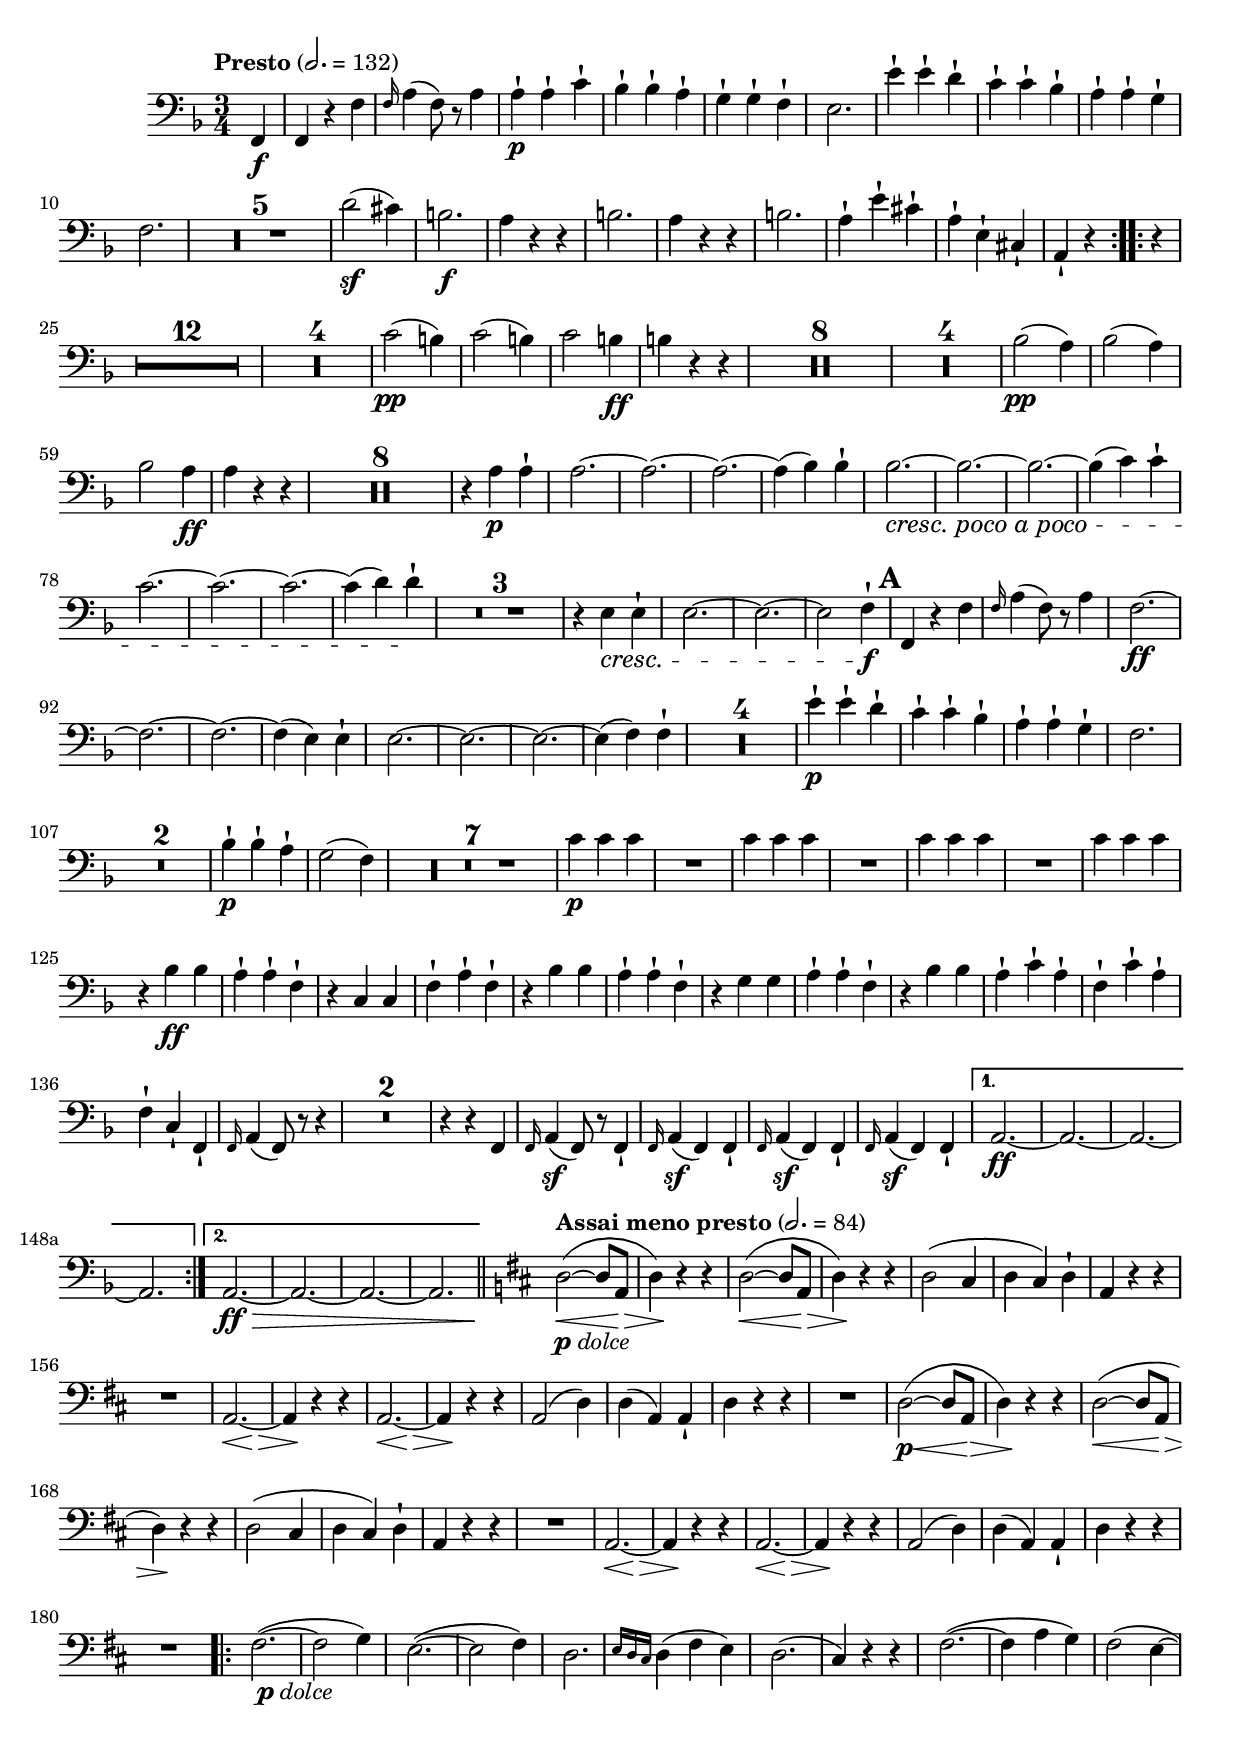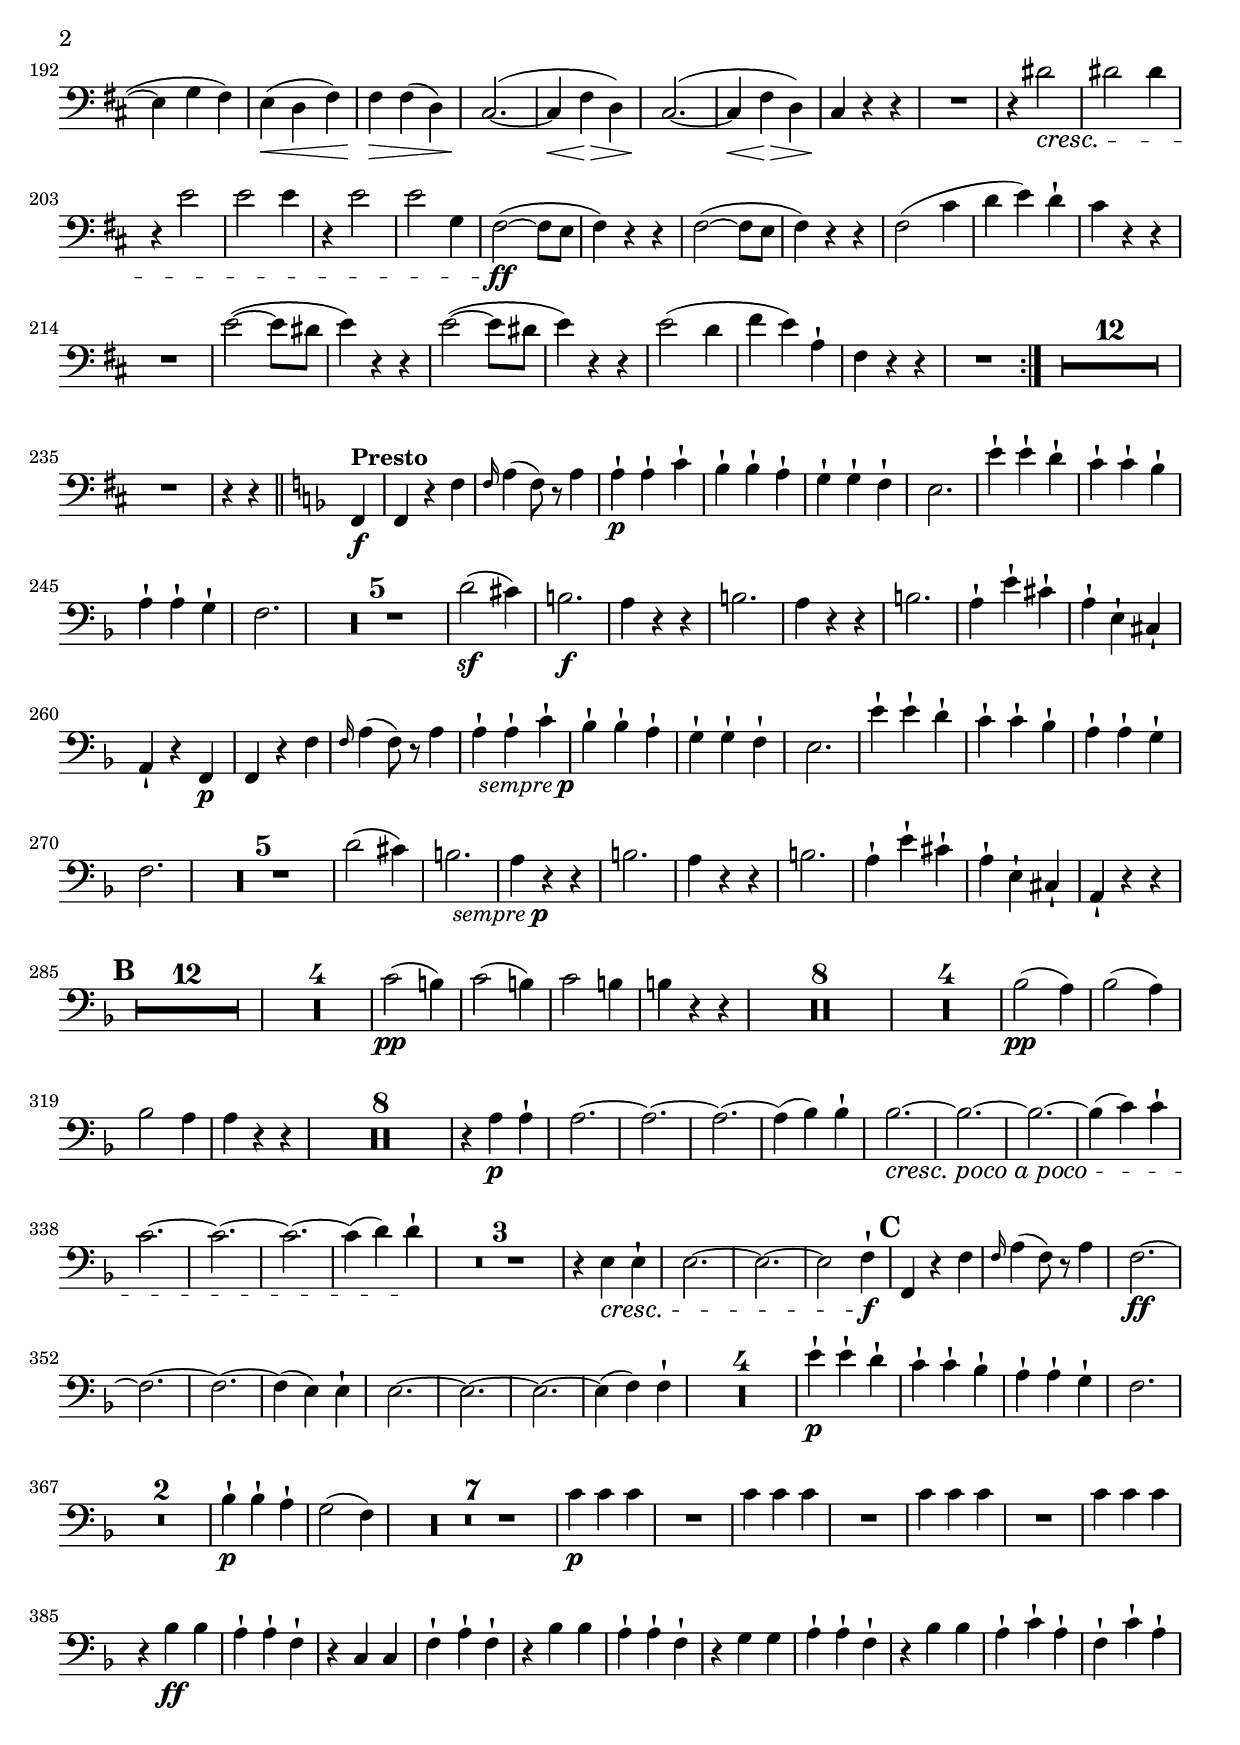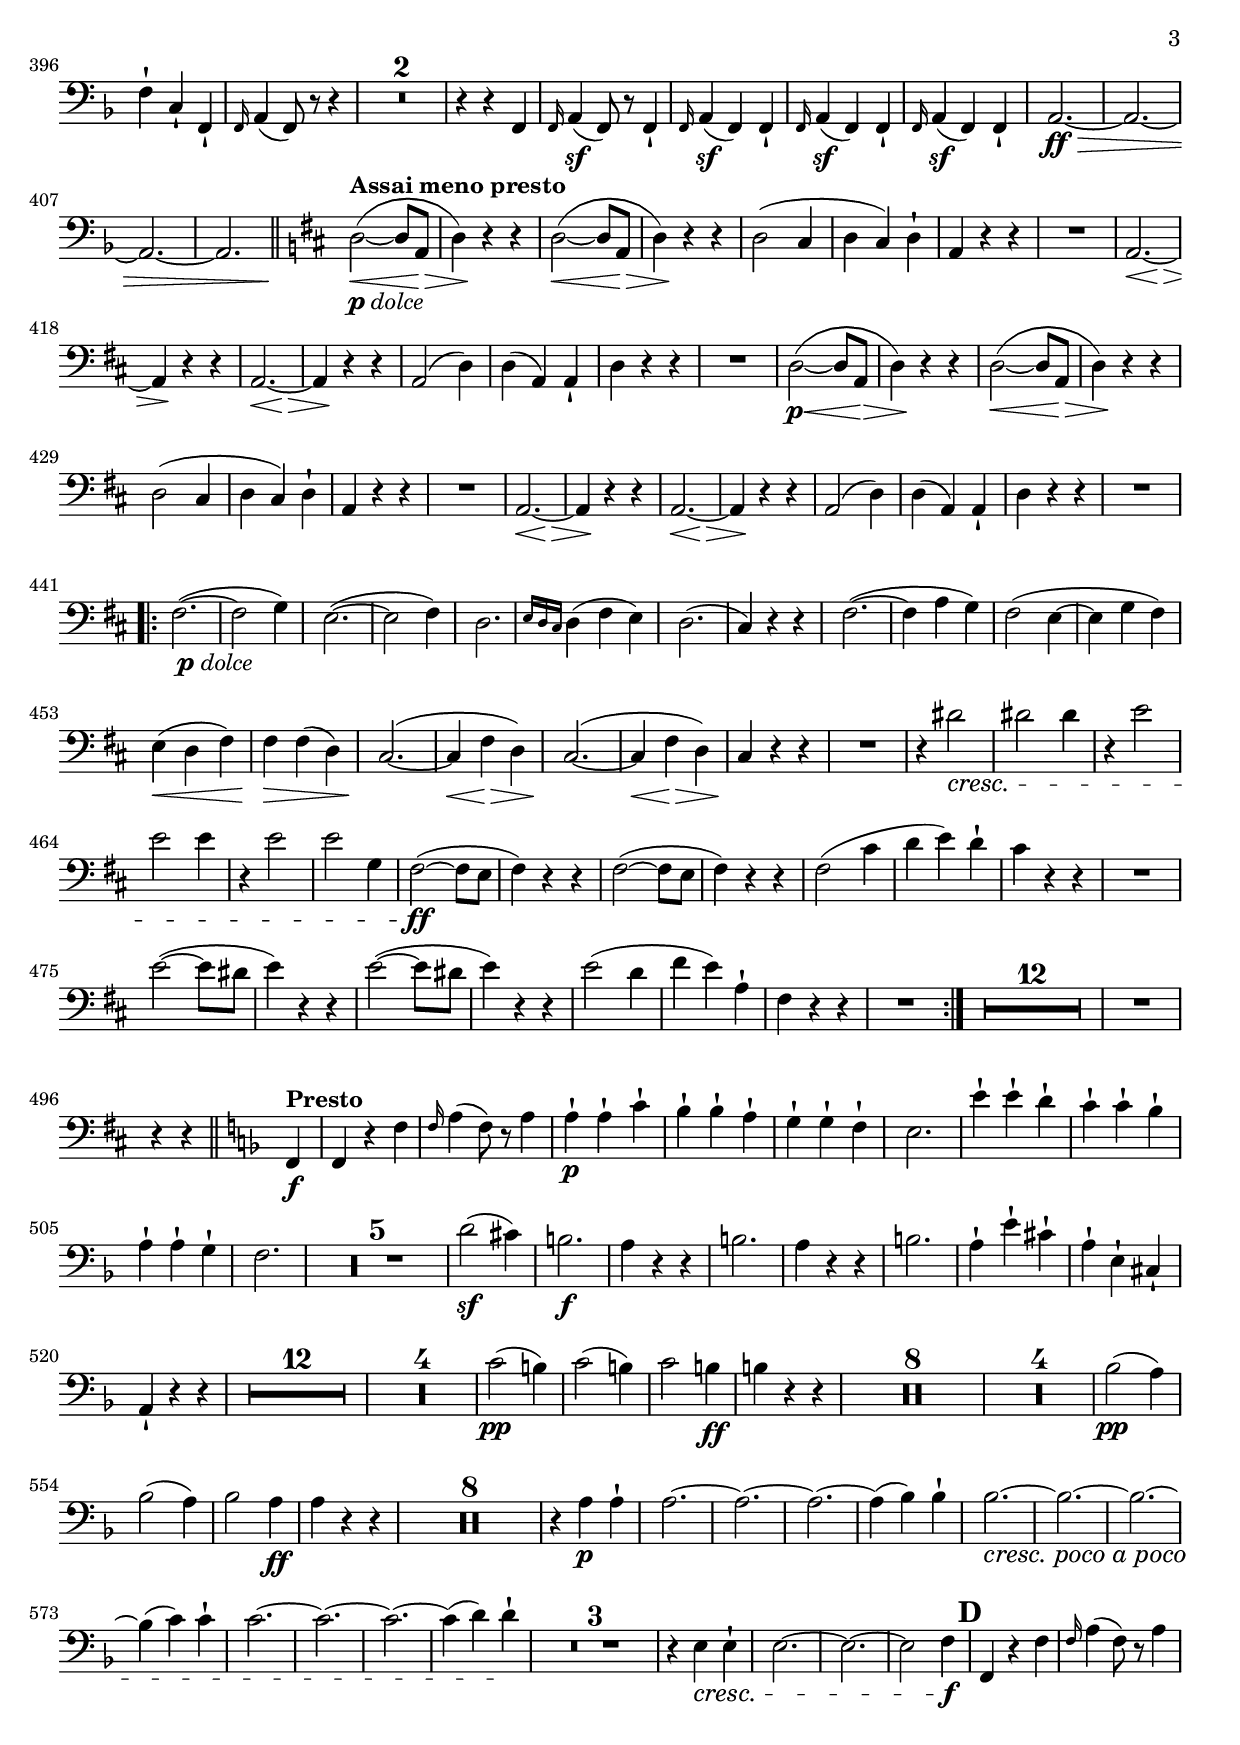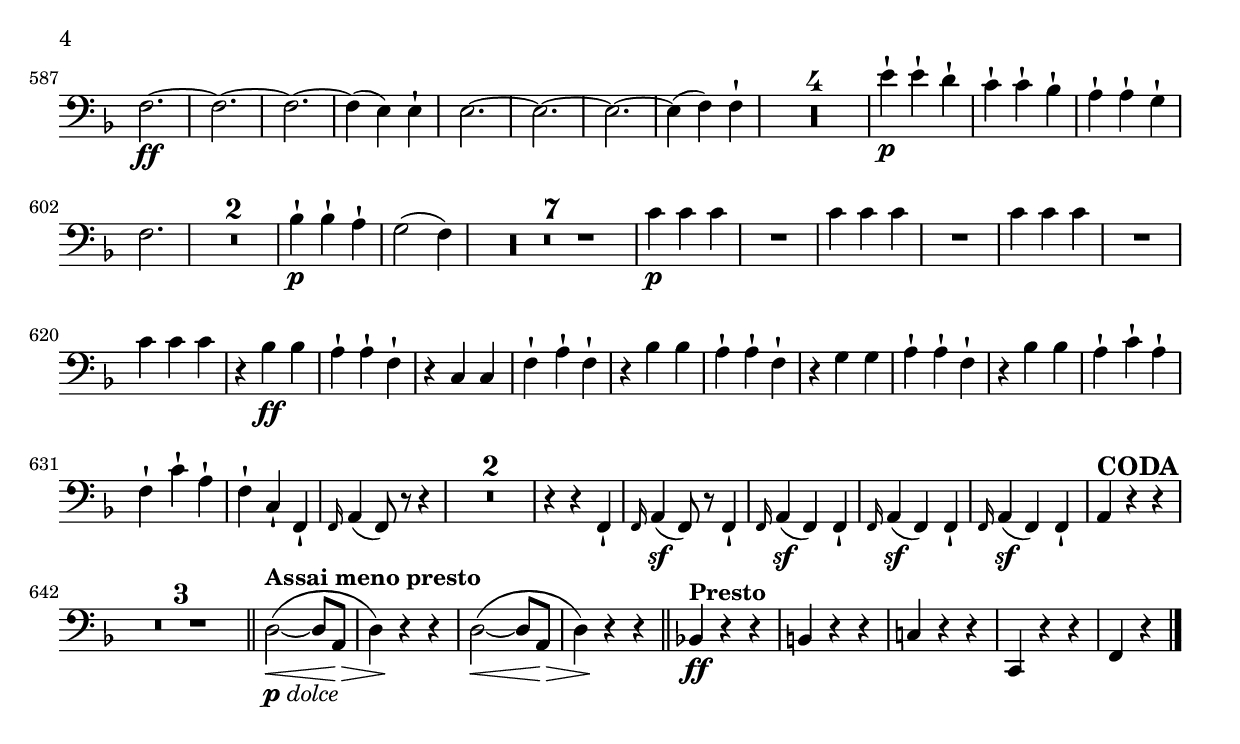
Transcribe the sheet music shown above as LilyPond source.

\version "2.24.3"

\version "2.24.3"

\include "../definitions.ly"

voicebeethovenHxmouvementDxbassonCxmd = \absolute {
\include "../parametres.ly"
\clef bass \time 3/4 \key f \major \tempo "Presto" 2.=132
 \repeat volta 2 {
 \partial 4 f,4 \f  |
 f,4 r4 f4  |
 \grace{f16} a4( f8) r8 a4  |
 a4-! \p a4-! c'4-!  |
 bes4-! bes4-! a4-!  |
 g4-! g4-! f4-!  |
 e2.  |
 e'4-! e'4-! d'4-!  |
 c'4-! c'4-! bes4-!  |
 a4-! a4-! g4-!  |
 f2.  |
 R2.*5  |
 d'2( \sf cis'4)  |
 b2. \f  |
 a4 r4 r4  |
 b2.  |
 a4 r4 r4  |
 b2.  |
 a4-! e'4-! cis'4-!  |
 a4-! e4-! cis4-!  |
 a,4-! r4
 } \repeat volta 2 {
 r4  |
 R2.*12  |
 R2.*4  |
 c'2( \pp b4)  |
 c'2( b4)  |
 c'2 b4 \ff  |
 b4 r4 r4  |
 R2.*8  |
 R2.*4  |
 bes2( \pp a4)  |
 bes2( a4)  |
 bes2 a4 \ff  |
 a4 r4 r4  |
 R2.*8  |
 r4 a4 \p a4-!  |  % TODO : pas de point sur mon édition
 a2.~  |
 a2.~  |
 a2.~  |
 a4( bes4) bes4-!  |
 bes2.~ \crescpoco  |
 bes2.~  |
 bes2.~  |
 bes4( c'4) c'4-!  |
 c'2.~  |
 c'2.~  |
 c'2.~  |
 c'4( d'4) d'4-! \!  |
 R2.*3  |
 r4 e4 \cresc e4-!  |
 e2.~  |
 e2.~  |
 e2 f4-! \f  |
 \mark\default \barNumberCheck 89
 f,4 r4 f4  |
 \grace{f16} a4( f8) r8 a4  |
 f2.~ \ff  |
 f2.~  |
 f2.~  |
 f4( e4) e4-!  |
 e2.~  |
 e2.~  |
 e2.~  |
 e4( f4) f4-!  |
 R2.*4  |
 e'4-! \p e'4-! d'4-!  |
 c'4-! c'4-! bes4-!  |
 a4-! a4-! g4-!  |
 f2.  |
 R2.*2  |
 bes4-! \p bes4-! a4-!  |
 g2( f4)  |
 R2.*7  |
 c'4 \p c'4 c'4  |
 R2.  |
 c'4 c'4 c'4  |
 R2.  |
 c'4 c'4 c'4  |
 R2.  |
 c'4 c'4 c'4  |
 r4 bes4 \ff bes4  |
 a4-! a4-! f4-!  |
 r4 c4 c4  |
 f4-! a4-! f4-!  |
 r4 bes4 bes4  |
 a4-! a4-! f4-!  |
 r4 g4 g4  |
 a4-! a4-! f4-!  |
 r4 bes4 bes4  |
 a4-! c'4-! a4-!  |
 f4-! c'4-! a4-!  |
 f4-! c4-! f,4-!  |
 \grace{f,16} a,4( f,8) r8 r4  |
 R2.*2  |
 r4 r4 f,4  |
 \grace{f,16} a,4( \sf f,8) r8 f,4-!  |
 \grace{f,16} a,4( \sf f,4) f,4-!  |
 \grace{f,16} a,4( \sf f,4) f,4-!  |
 \grace{f,16} a,4( \sf f,4) f,4-!  |
 \alternative{{
 a,2.~ \ff  |
 a,2.~  |
 a,2.~  |
 a,2.  |}{
 a,2.~ \ff \>  |
 a,2.~  |
 a,2.~  |
 a,2.  |}}} \section
 \key d \major \tempo "Assai meno presto" 2.=84
 d2(~ _\markup{\dynamic "p" \italic "dolce"} \<  d8 a,8 \>  |
 \after 8 \! d4) r4 r4  |
 d2(~ \< d8 a,8 \>  |
 \after 8 \!d4) r4 r4  |
 d2( cis4  |
 d4 cis4) d4-!  |
 a,4 r4 r4  |
 R2.  |
 <>\< \after 2 \> a,2.~  |
 \after 8 \! a,4 r4 r4  |
 <>\< \after 2 \> a,2.~  |
 \after 8 \! a,4 r4 r4  |
 a,2( d4)  |
 d4( a,4) a,4-!  |
 d4 r4 r4  |
 R2.  |
 \once\override Hairpin.bound-padding = #0.1 % p< moins moche.
 d2(~ \p \< d8 a,8 \>  |
 \after 8 \! d4) r4 r4  |
 d2(~ \< d8 a,8 \>  |
 \after 8 \! d4) r4 r4  |
 d2( cis4  |
 d4 cis4) d4-!  |
 a,4 r4 r4  |
 R2.  |
 <>\< \after 2 \> a,2.~  |
 \after 8 \! a,4 r4 r4  |
 <>\< \after 2 \> a,2.~  |
 \after 8 \! a,4 r4 r4  |
 a,2( d4)  |
 d4( a,4) a,4-!  |
 d4 r4 r4  |
 R2.  |
 \repeat volta 2 {
 fis2.(~ \pdolce  |
 fis2 g4)  |
 e2.(~  |
 e2 fis4)  |
 d2.  |
 \grace{e16 d cis} d4( fis4 e4)  |
 d2.(  |
 cis4) r4 r4  |
 fis2.(~  |
 fis4 a4 g4)  |
 fis2( e4~  |
 e4 g4 fis4)  |
 e4( \< d4 fis4)  |
 fis4 \> fis4( d4)  |
 cis2.(~ \!  |
 cis4 \< fis4 \> d4) |
 cis2.(~ \!   |
 cis4 \< fis4 \> d4)  |
 cis4 \! r4 r4  |
 R2.  |
 r4 dis'2 \cresc  |
 dis'2 dis'4  |
 r4 e'2  |
 e'2 e'4  |
 r4 e'2  |
 e'2 g4  |
 fis2(~ \ff fis8 e8  |
 fis4) r4 r4  |
 fis2(~ fis8 e8  |
 fis4) r4 r4  |
 fis2( cis'4  |
 d'4 e'4) d'4-!  |
 cis'4 r4 r4  |
 R2.  |
 e'2(~ e'8 dis'8  |
 e'4) r4 r4  |
 e'2(~ e'8 dis'8  |
 e'4) r4 r4  |
 e'2( d'4  |
 fis'4 e'4) a4-!  |
 fis4 r4 r4  |
 R2.  |
 }
 R2.*12  |
 R2.  |
 r4 r4 \section
 \key f \major \tempo "Presto"
 f,4 \f  |
 f,4 r4 f4  |
 \grace{f16} a4( f8) r8 a4  |
 a4-! \p a4-! c'4-!  |
 bes4-! bes4-! a4-!  |
 g4-! g4-! f4-!  |
 e2.  |
 e'4-! e'4-! d'4-!  |
 c'4-! c'4-! bes4-!  |
 a4-! a4-! g4-!  |
 f2.  |
 R2.*5  |
 d'2( \sf cis'4)  |
 b2. \f  |
 a4 r4 r4  |
 b2.  |
 a4 r4 r4  |
 b2.  |
 a4-! e'4-! cis'4-!  |
 a4-! e4-! cis4-!  |
 a,4-! r4 f,4 \p  |
 f,4 r4 f4  |
 \grace{f16} a4( f8) r8 a4  |
 a4-! \semprep a4-! c'4-!  |
 bes4-! bes4-! a4-!  |
 g4-! g4-! f4-!  |
 e2.  |
 e'4-! e'4-! d'4-!  |
 c'4-! c'4-! bes4-!  |
 a4-! a4-! g4-!  |
 f2.  |
 R2.*5  |
 d'2( cis'4)  |
 b2. \semprep  |
 a4 r4 r4  |
 b2.  |
 a4 r4 r4  |
 b2.  |
 a4-! e'4-! cis'4-!  |
 a4-! e4-! cis4-!  |
 a,4-! r4 r4  |
 \mark\default \barNumberCheck 285
 R2.*12  |
 R2.*4  |
 c'2( \pp b4)  |
 c'2( b4)  |
 c'2 b4  |
 b4 r4 r4  |
 R2.*8  |
 R2.*4  |
 bes2( \pp a4)  |
 bes2( a4)  |
 bes2 a4  |
 a4 r4 r4  |
 R2.*8  |
 r4 a4 \p a4-!  |  % TODO: vérifier partition
 a2.~  |
 a2.~  |
 a2.~  |
 a4( bes4) bes4-!  |
 bes2.~ \crescpoco  |
 bes2.~  |
 bes2.~  |
 bes4( c'4) c'4-!  |
 c'2.~  |
 c'2.~  |
 c'2.~  |
 c'4( d'4) d'4-! \!  |
 R2.*3  |
 r4 e4 \cresc e4-!  |
 e2.~  |
 e2.~  |
 e2 f4-! \f  |
 \mark\default \barNumberCheck 349
 f,4 r4 f4  |
 \grace{f16} a4( f8) r8 a4  |
 f2.~ \ff  |
 f2.~  |
 f2.~  |
 f4( e4) e4-!  |
 e2.~  |
 e2.~  |
 e2.~  |
 e4( f4) f4-!  |
 R2.*4  |
 e'4-! \p e'4-! d'4-!  |
 c'4-! c'4-! bes4-!  |
 a4-! a4-! g4-!  |
 f2.  |
 R2.*2  |
 bes4-! \p bes4-! a4-!  |
 g2( f4)  |
 R2.*7  |
 c'4 \p c'4 c'4  |
 R2.  |
 c'4 c'4 c'4  |
 R2.  |
 c'4 c'4 c'4  |
 R2.  |
 c'4 c'4 c'4  |
 r4 bes4 \ff bes4  |
 a4-! a4-! f4-!  |
 r4 c4 c4  |
 f4-! a4-! f4-!  |
 r4 bes4 bes4  |
 a4-! a4-! f4-!  |
 r4 g4 g4  |
 a4-! a4-! f4-!  |
 r4 bes4 bes4  |
 a4-! c'4-! a4-!  |
 f4-! c'4-! a4-!  |
 f4-! c4-! f,4-!  |
 \grace{f,16} a,4( f,8) r8 r4  |
 R2.*2  |
 r4 r4 f,4  |
 \grace{f,16} a,4( \sf f,8) r8 f,4-!  |
 \grace{f,16} a,4( \sf f,4) f,4-!  |
 \grace{f,16} a,4( \sf f,4) f,4-!  |
 \grace{f,16} a,4( \sf f,4) f,4-!  |
 a,2.~ \ff \>  |
 a,2.~  |
 a,2.~  |
 a,2.  | \section
 \key d \major \tempo "Assai meno presto"
 d2(~ _\markup{\dynamic "p" \italic "dolce"} \<  d8 a,8 \>  |
 \after 8 \! d4) r4 r4  |
 d2(~ \<  d8 a,8 \>  |
 \after 8 \! d4) r4 r4  |
 d2( cis4  |
 d4 cis4) d4-!  |
 a,4 r4 r4  |
 R2.  |
 <>\< \after 2 \> a,2.~  |
 \after 8 \! a,4 r4 r4  |
 <>\< \after 2 \> a,2.~  |
 \after 8 \! a,4 r4 r4  |
 a,2( d4)  |
 d4( a,4) a,4-!  |
 d4 r4 r4  |
 R2.  |
 \once\override Hairpin.bound-padding = #0.1 % p< moins moche.
 d2(~ \p \< d8 a,8 \>  |
 \after 8 \! d4) r4 r4  |
 d2(~ \<  d8 a,8 \>  |
 \after 8 \! d4) r4 r4  |
 d2( cis4  |
 d4 cis4) d4-!  |
 a,4 r4 r4  |
 R2.  |
 <>\< \after 2 \> a,2.~  |
 \after 8 \! a,4 r4 r4  |
 <>\< \after 2 \> a,2.~  |
 \after 8 \! a,4 r4 r4  |
 a,2( d4)  |
 d4( a,4) a,4-!  |
 d4 r4 r4  |
 R2.  |
 \repeat volta 2 {
 fis2.(~ \pdolce  |
 fis2 g4)  |
 e2.(~  |
 e2 fis4)  |
 d2.  |
 \grace{e16 d cis} d4( fis4 e4)  |
 d2.(  |
 cis4) r4 r4  |
 fis2.(~  |
 fis4 a4 g4)  |
 fis2( e4~  |
 e4 g4 fis4)  |
 e4( \< d4 fis4)  |
 fis4 \> fis4( d4)  |
 cis2.(~ \!  |
 cis4 \< fis4 \> d4)  |
 cis2.(~ \!  |
 cis4 \< fis4 \> d4)  |
 cis4 \! r4 r4  |
 R2.  |
 r4 dis'2 \cresc  |
 dis'2 dis'4  |
 r4 e'2  |
 e'2 e'4  |
 r4 e'2  |
 e'2 g4  |
 fis2(~ \ff fis8 e8  |
 fis4) r4 r4  |
 fis2(~ fis8 e8  |
 fis4) r4 r4  |
 fis2( cis'4  |
 d'4 e'4) d'4-!  |
 cis'4 r4 r4  |
 R2.  |
 e'2(~ e'8 dis'8  |
 e'4) r4 r4  |
 e'2(~ e'8 dis'8  |
 e'4) r4 r4  |
 e'2( d'4  |
 fis'4 e'4) a4-!  |
 fis4 r4 r4  |
 R2.  |
 }
 R2.*12  |
 R2.  |
 r4 r4  \section
 \key f \major \tempo "Presto"
 f,4 \f  |
 f,4 r4 f4  |
 \grace{f16} a4( f8) r8 a4  |
 a4-! \p a4-! c'4-!  |
 bes4-! bes4-! a4-!  |
 g4-! g4-! f4-!  |
 e2.  |
 e'4-! e'4-! d'4-!  |
 c'4-! c'4-! bes4-!  |
 a4-! a4-! g4-!  |
 f2.  |
 R2.*5  |
 d'2( \sf cis'4)  |
 b2. \f  |
 a4 r4 r4  |
 b2.  |
 a4 r4 r4  |
 b2.  |
 a4-! e'4-! cis'4-!  |
 a4-! e4-! cis4-!  |
 a,4-! r4 r4  |
 R2.*12  |
 R2.*4  |
 c'2( \pp b4)  |
 c'2( b4)  |
 c'2 b4 \ff  |
 b4 r4 r4  |
 R2.*8  |
 R2.*4  |
 bes2( \pp a4)  |
 bes2( a4)  |
 bes2 a4 \ff  |
 a4 r4 r4  |
 R2.*8  |
 r4 a4 \p a4-!  |
 a2.~  |
 a2.~  |
 a2.~  |
 a4( bes4) bes4-!  |
 bes2.~ \crescpoco  |
 bes2.~  |
 bes2.~  |
 bes4( c'4) c'4-!  |
 c'2.~  |
 c'2.~  |
 c'2.~  |
 c'4( d'4) d'4-! \!  |
 R2.*3  |
 r4 e4 \cresc e4-!  |
 e2.~  |
 e2.~  |
 e2 f4 \f  |
 \mark\default \barNumberCheck 585
 f,4 r4 f4  |
 \grace{f16} a4( f8) r8 a4  |
 f2.~ \ff  |
 f2.~  |
 f2.~  |
 f4( e4) e4-!  |
 e2.~  |
 e2.~  |
 e2.~  |
 e4( f4) f4-!  |
 R2.*4  |
 e'4-! \p e'4-! d'4-!  |
 c'4-! c'4-! bes4-!  |
 a4-! a4-! g4-!  |
 f2.  |
 R2.*2  |
 bes4-! \p bes4-! a4-!  |
 g2( f4)  |
 R2.*7  |
 c'4 \p c'4 c'4  |
 R2.  |
 c'4 c'4 c'4  |
 R2.  |
 c'4 c'4 c'4  |
 R2.  |
 c'4 c'4 c'4  |
 r4 bes4 \ff bes4  |
 a4-! a4-! f4-!  |
 r4 c4 c4  |
 f4-! a4-! f4-!  |
 r4 bes4 bes4  |
 a4-! a4-! f4-!  |
 r4 g4 g4  |
 a4-! a4-! f4-!  |
 r4 bes4 bes4  |
 a4-! c'4-! a4-!  |
 f4-! c'4-! a4-!  |
 f4-! c4-! f,4-!  |
 \grace{f,16} a,4( f,8) r8 r4  |
 R2.*2  |
 r4 r4 f,4-!  |
 \grace{f,16} a,4( \sf f,8) r8 f,4-!  |
 \grace{f,16} a,4( \sf f,4) f,4-!  |
 \grace{f,16} a,4( \sf f,4) f,4-!  |
 \grace{f,16} a,4( \sf f,4) f,4-!  |
 a,4^\markup{\large \bold "CODA"} r4 r4  |
 R2.*3  | \section
 \tempo "Assai meno presto"
 d2(~ _\markup{\dynamic "p" \italic "dolce"} \<  d8 a,8 \>  |
 \after 8 \! d4) r4 r4  |
 d2(~ \<  d8 a,8 \>  |
 \after 8 \! d4) r4 r4  | \section
 \tempo "Presto"
 bes,!4 \ff r4 r4  |
 b,4 r4 r4  |
 c!4 r4 r4  |
 c,4 r4 r4  |
 \partial 2 f,4 r4  | \fine
 }


\score {
  \new Staff \voicebeethovenHxmouvementDxbassonCxmd
  \layout { }
}
